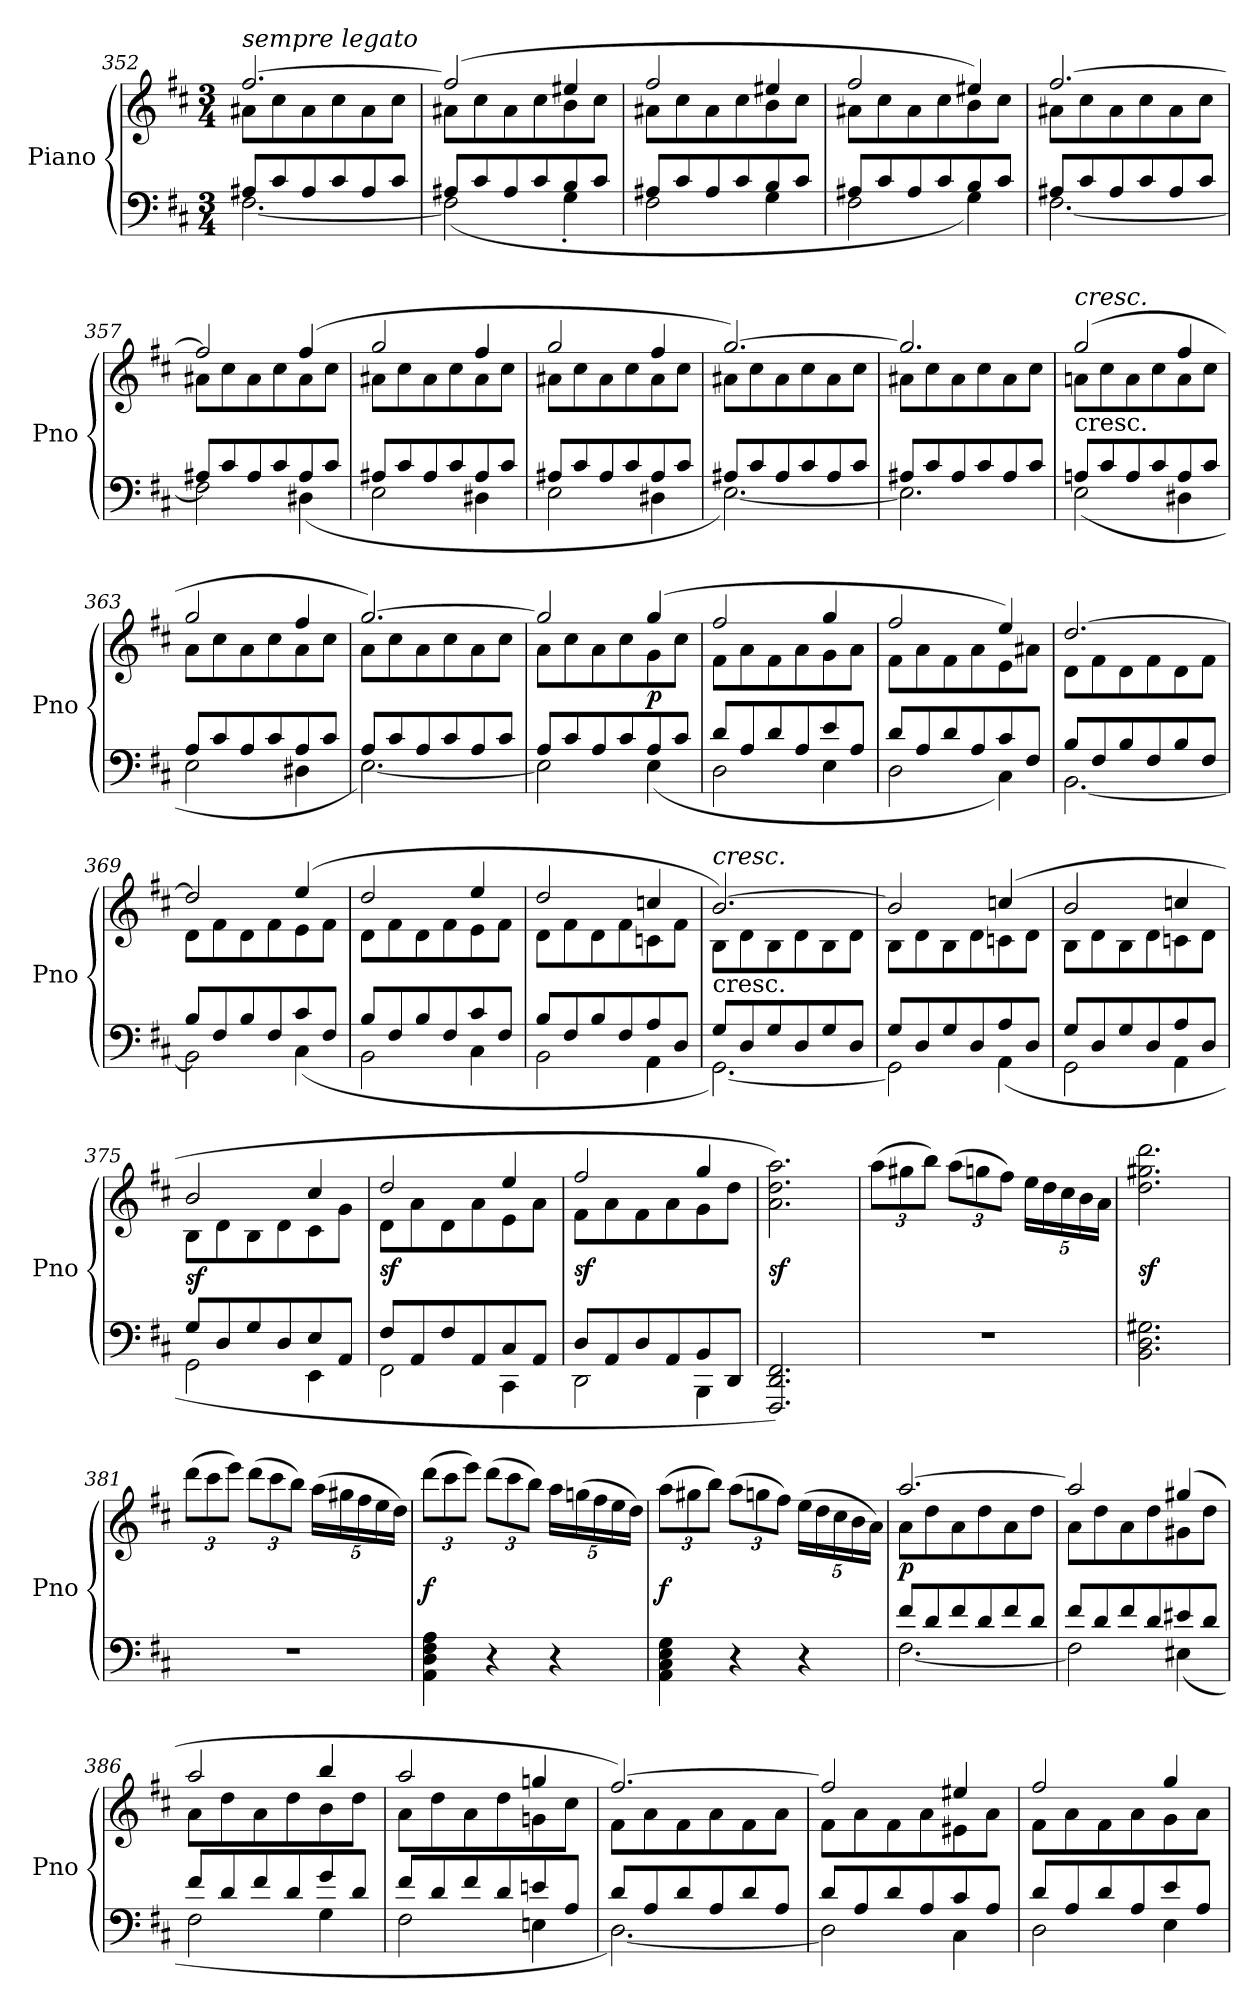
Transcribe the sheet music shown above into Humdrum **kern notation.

**kern	**kern	**dynam
*part1	*part1	*part1
*staff2	*staff1	*staff1/2
*I"Piano	*	*
*I'Pno	*	*
*clefF4	*clefG2	*
*k[f#c#]	*k[f#c#]	*
*D:	*D:	*
*M3/4	*M3/4	*
=352	=352	=352
*^	*^	*
!	!	!LO:TX:a:i:t=sempre legato	!	!
8A#XL	[2.F#	[2.ff#	8a#XL	.
8c#	.	.	8cc#	.
8A#	.	.	8a#	.
8c#	.	.	8cc#	.
8A#	.	.	8a#	.
8c#J	.	.	8cc#J	.
=353	=353	=353	=353	=353
8A#XL	(2F#]	(2ff#]	8a#XL	.
8c#	.	.	8cc#	.
8A#	.	.	8a#	.
8c#	.	.	8cc#	.
8B	4G'	4ee#X	8b	.
8c#J	.	.	8cc#J	.
=354	=354	=354	=354	=354
8A#XL	2F#	2ff#	8a#XL	.
8c#	.	.	8cc#	.
8A#	.	.	8a#	.
8c#	.	.	8cc#	.
8B	4G	4ee#X	8b	.
8c#J	.	.	8cc#J	.
=355	=355	=355	=355	=355
8A#XL	2F#	2ff#	8a#XL	.
8c#	.	.	8cc#	.
8A#	.	.	8a#	.
8c#	.	.	8cc#	.
8B	4G)	4ee#X)	8b	.
8c#J	.	.	8cc#J	.
=356	=356	=356	=356	=356
8A#XL	[2.F#	[2.ff#	8a#XL	.
8c#	.	.	8cc#	.
8A#	.	.	8a#	.
8c#	.	.	8cc#	.
8A#	.	.	8a#	.
8c#J	.	.	8cc#J	.
=357	=357	=357	=357	=357
8A#XL	2F#]	2ff#]	8a#XL	.
8c#	.	.	8cc#	.
8A#	.	.	8a#	.
8c#	.	.	8cc#	.
8A#	(4D#X	(4ff#	8a#	.
8c#J	.	.	8cc#J	.
=358	=358	=358	=358	=358
8A#XL	2E	2gg	8a#XL	.
8c#	.	.	8cc#	.
8A#	.	.	8a#	.
8c#	.	.	8cc#	.
8A#	4D#X	4ff#	8a#	.
8c#J	.	.	8cc#J	.
=359	=359	=359	=359	=359
8A#XL	2E	2gg	8a#XL	.
8c#	.	.	8cc#	.
8A#	.	.	8a#	.
8c#	.	.	8cc#	.
8A#	4D#X	4ff#	8a#	.
8c#J	.	.	8cc#J	.
=360	=360	=360	=360	=360
8A#XL	[2.E)	[2.gg)	8a#XL	.
8c#	.	.	8cc#	.
8A#	.	.	8a#	.
8c#	.	.	8cc#	.
8A#	.	.	8a#	.
8c#J	.	.	8cc#J	.
=361	=361	=361	=361	=361
8A#XL	2.E]	2.gg]	8a#XL	.
8c#	.	.	8cc#	.
8A#	.	.	8a#	.
8c#	.	.	8cc#	.
8A#	.	.	8a#	.
8c#J	.	.	8cc#J	.
=362	=362	=362	=362	=362
!	!	!LO:TX:a:i:t=cresc.	!	!
!	!	!LO:TX:c:t=cresc.	!	!
8AnL	(2E	(2gg	8anL	.
8c#	.	.	8cc#	.
8A	.	.	8a	.
8c#	.	.	8cc#	.
8A	4D#X	4ff#	8a	.
8c#J	.	.	8cc#J	.
=363	=363	=363	=363	=363
8AL	2E	2gg	8aL	.
8c#	.	.	8cc#	.
8A	.	.	8a	.
8c#	.	.	8cc#	.
8A	4D#X	4ff#	8a	.
8c#J	.	.	8cc#J	.
=364	=364	=364	=364	=364
8AL	[2.E)	[2.gg)	8aL	.
8c#	.	.	8cc#	.
8A	.	.	8a	.
8c#	.	.	8cc#	.
8A	.	.	8a	.
8c#J	.	.	8cc#J	.
=365	=365	=365	=365	=365
8AL	2E]	2gg]	8aL	.
8c#	.	.	8cc#	.
8A	.	.	8a	.
8c#	.	.	8cc#	.
8A	(4E	(4gg	8g	p
8c#J	.	.	8cc#J	.
=366	=366	=366	=366	=366
8dL	2D	2ff#	8f#L	.
8A	.	.	8a	.
8d	.	.	8f#	.
8A	.	.	8a	.
8e	4E	4gg	8g	.
8AJ	.	.	8aJ	.
=367	=367	=367	=367	=367
8dL	2D	2ff#	8f#L	.
8A	.	.	8a	.
8d	.	.	8f#	.
8A	.	.	8a	.
8c#	4C#)	4ee)	8e	.
8F#J	.	.	8a#XJ	.
=368	=368	=368	=368	=368
8BL	[2.BB	[2.dd	8dL	.
8F#	.	.	8f#	.
8B	.	.	8d	.
8F#	.	.	8f#	.
8B	.	.	8d	.
8F#J	.	.	8f#J	.
=369	=369	=369	=369	=369
8BL	2BB]	2dd]	8dL	.
8F#	.	.	8f#	.
8B	.	.	8d	.
8F#	.	.	8f#	.
8c#	(4C#	(4ee	8e	.
8F#J	.	.	8f#J	.
=370	=370	=370	=370	=370
8BL	2BB	2dd	8dL	.
8F#	.	.	8f#	.
8B	.	.	8d	.
8F#	.	.	8f#	.
8c#	4C#	4ee	8e	.
8F#J	.	.	8f#J	.
=371	=371	=371	=371	=371
8BL	2BB	2dd	8dL	.
8F#	.	.	8f#	.
8B	.	.	8d	.
8F#	.	.	8f#	.
8A	4AA	4ccn	8cn	.
8DJ	.	.	8f#J	.
=372	=372	=372	=372	=372
!	!	!LO:TX:a:i:t=cresc.	!	!
!	!	!LO:TX:c:t=cresc.	!	!
8GL	[2.GG)	[2.b)	8BL	.
8D	.	.	8d	.
8G	.	.	8B	.
8D	.	.	8d	.
8G	.	.	8B	.
8DJ	.	.	8dJ	.
=373	=373	=373	=373	=373
8GL	2GG]	2b]	8BL	.
8D	.	.	8d	.
8G	.	.	8B	.
8D	.	.	8d	.
8A	(4AA	(4ccn	8cn	.
8DJ	.	.	8dJ	.
=374	=374	=374	=374	=374
8GL	2GG	2b	8BL	.
8D	.	.	8d	.
8G	.	.	8B	.
8D	.	.	8d	.
8A	4AA	4ccn	8cn	.
8DJ	.	.	8dJ	.
=375	=375	=375	=375	=375
8GL	2GG	2b	8BL	sf
8D	.	.	8d	.
8G	.	.	8B	.
8D	.	.	8d	.
8E	4EE	4cc#	8c#	.
8AAJ	.	.	8gJ	.
=376	=376	=376	=376	=376
8F#L	2FF#	2dd	8dL	sf
8AA	.	.	8a	.
8F#	.	.	8d	.
8AA	.	.	8a	.
8C#	4CC#	4ee	8e	.
8AAJ	.	.	8aJ	.
=377	=377	=377	=377	=377
8DL	2DD	2ff#	8f#L	sf
8AA	.	.	8a	.
8D	.	.	8f#	.
8AA	.	.	8a	.
8BB	4BBB	4gg	8g	.
8DDJ	.	.	8ddJ	.
*v	*v	*	*	*
*	*v	*v	*
=378	=378	=378
2.FFF# 2.DD 2.FF#)	2.a 2.dd 2.aa)	sf
=379	=379	=379
2.r	(12aaL	.
.	12gg#X	.
.	12bbJ)	.
.	(12aaL	.
.	12ggn	.
.	12ff#J)	.
.	20eeLL	.
.	20dd	.
.	20cc#	.
.	20b	.
.	20aJJ	.
=380	=380	=380
2.BB 2.D 2.G#X	2.dd 2.gg#X 2.ddd	sf
=381	=381	=381
2.r	(12dddL	.
.	12ccc#	.
.	12eeeJ)	.
.	(12dddL	.
.	12ccc#	.
.	12bbJ)	.
.	(20aaLL	.
.	20gg#X	.
.	20ff#	.
.	20ee	.
.	20ddJJ)	.
=382	=382	=382
4AA 4D 4F# 4A	(12dddL	f
.	12ccc#	.
.	12eeeJ)	.
4r	(12dddL	.
.	12ccc#	.
.	12bbJ)	.
4r	20aaLL	.
.	(20ggn	.
.	20ff#	.
.	20ee	.
.	20ddJJ)	.
=383	=383	=383
4AA 4C# 4E 4G	(12aaL	f
.	12gg#X	.
.	12bbJ)	.
4r	(12aaL	.
.	12ggn	.
.	12ff#J)	.
4r	(20eeLL	.
.	20dd	.
.	20cc#	.
.	20b	.
.	20aJJ)	.
=384	=384	=384
*^	*^	*
8f#L	[2.F#	[2.aa	8aL	p
8d	.	.	8dd	.
8f#	.	.	8a	.
8d	.	.	8dd	.
8f#	.	.	8a	.
8dJ	.	.	8ddJ	.
=385	=385	=385	=385	=385
8f#L	2F#]	2aa]	8aL	.
8d	.	.	8dd	.
8f#	.	.	8a	.
8d	.	.	8dd	.
8e#X	(4E#X	(4gg#X	8g#X	.
8dJ	.	.	8ddJ	.
=386	=386	=386	=386	=386
8f#L	2F#	2aa	8aL	.
8d	.	.	8dd	.
8f#	.	.	8a	.
8d	.	.	8dd	.
8g	4G	4bb	8b	.
8dJ	.	.	8ddJ	.
=387	=387	=387	=387	=387
8f#L	2F#	2aa	8aL	.
8d	.	.	8dd	.
8f#	.	.	8a	.
8d	.	.	8dd	.
8en	4En	4ggn	8gn	.
8AJ	.	.	8cc#J	.
=388	=388	=388	=388	=388
8dL	[2.D)	[2.ff#)	8f#L	.
8A	.	.	8a	.
8d	.	.	8f#	.
8A	.	.	8a	.
8d	.	.	8f#	.
8AJ	.	.	8aJ	.
=389	=389	=389	=389	=389
8dL	2D]	2ff#]	8f#L	.
8A	.	.	8a	.
8d	.	.	8f#	.
8A	.	.	8a	.
8c#	4C#	4ee#X	8e#X	.
8AJ	.	.	8aJ	.
=390	=390	=390	=390	=390
8dL	2D	2ff#	8f#L	.
8A	.	.	8a	.
8d	.	.	8f#	.
8A	.	.	8a	.
8e	4E	4gg	8g	.
8AJ	.	.	8aJ	.
*v	*v	*	*	*
*	*v	*v	*
=	=	=
*-	*-	*-
